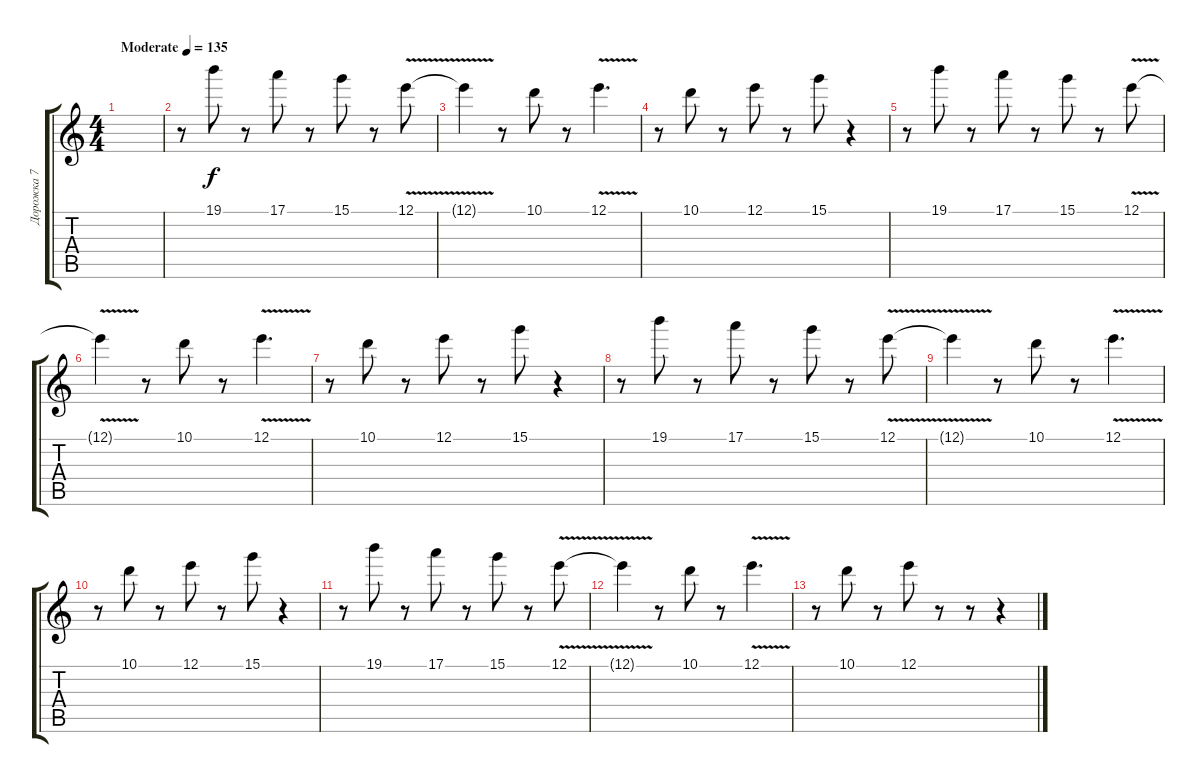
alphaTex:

\track ("Дорожка 7" "Дорожка 7") {instrument acousticguitarsteel}
\staff {score tabs}
\tuning (E4 B3 G3 D3 A2 E2) {hide}
\ts (4 4)
\tempo (135 "Moderate")
\clef g2
\ks c
|
r.8 19.1.8 r.8 17.1.8 r.8 15.1.8 r.8 12.1{v}.8 |
12.1{t}.4 r.8 10.1.8 r.8 12.1{v}.4{d} |
r.8 10.1.8 r.8 12.1.8 r.8 15.1.8 r.4 |
r.8 19.1.8 r.8 17.1.8 r.8 15.1.8 r.8 12.1{v}.8 |
12.1{t}.4 r.8 10.1.8 r.8 12.1{v}.4{d} |
r.8 10.1.8 r.8 12.1.8 r.8 15.1.8 r.4 |
r.8 19.1.8 r.8 17.1.8 r.8 15.1.8 r.8 12.1{v}.8 |
12.1{t}.4 r.8 10.1.8 r.8 12.1{v}.4{d} |
r.8 10.1.8 r.8 12.1.8 r.8 15.1.8 r.4 |
r.8 19.1.8 r.8 17.1.8 r.8 15.1.8 r.8 12.1{v}.8 |
12.1{t}.4 r.8 10.1.8 r.8 12.1{v}.4{d} |
r.8 10.1.8 r.8 12.1.8 r.8 r.8 r.4
